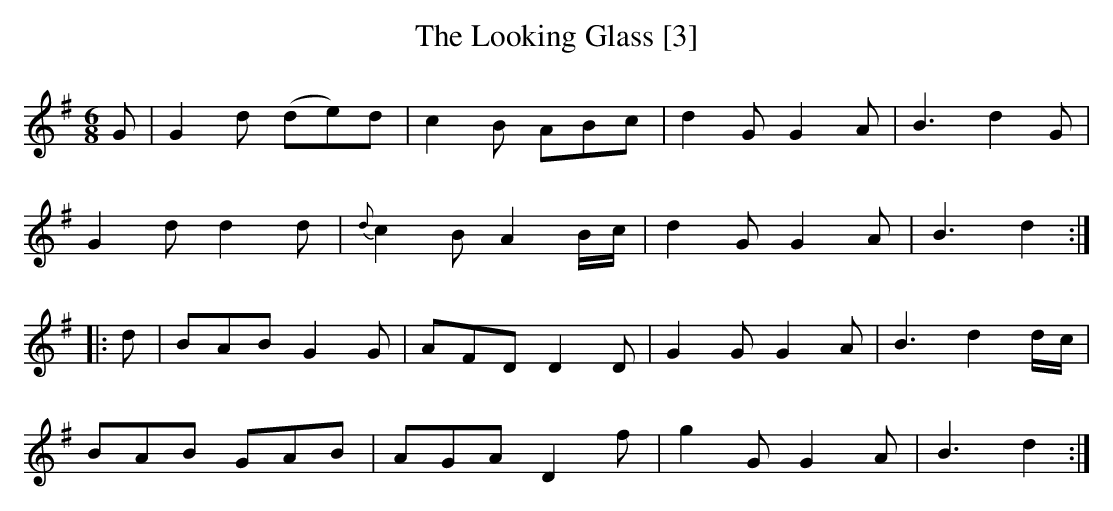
X:1
T:Looking Glass [3], The
M:6/8
L:1/8
K:G
G|G2d (de)d|c2B ABc|d2G G2A|B3 d2G|
G2d d2d|{d}c2B A2 B/c/|d2G G2A|B3 d2:|
|:d|BAB G2G|AFD D2D|G2G G2A|B3 d2 d/c/|
BAB GAB|AGA D2f|g2G G2A|B3 d2:|
